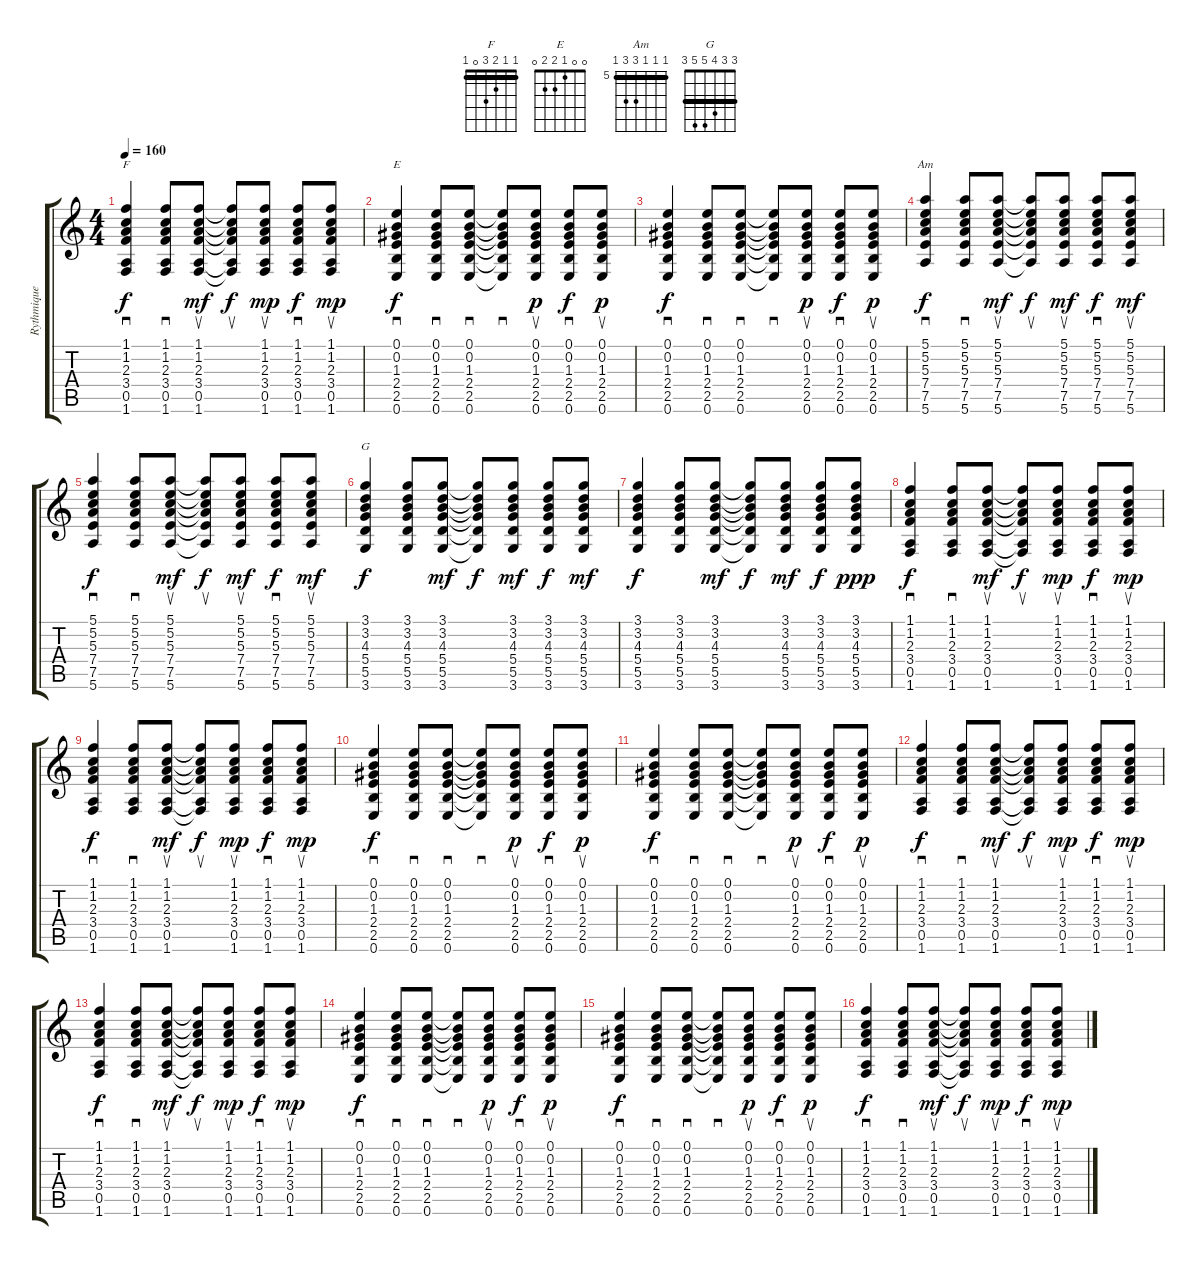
\track ("Rythmique" "Rythmique") {instrument acousticguitarsteel}
\staff {score tabs}
\tuning (E4 B3 G3 D3 A2 E2) {hide}
\chord ("F" 1 1 2 3 0 1) {barre 1}
\chord ("E" 0 0 1 2 2 0)
\chord ("Am" 5 5 5 7 7 5) {firstfret 5 barre 5}
\chord ("G" 3 3 4 5 5 3) {barre 3}
\ts (4 4)
\tempo 160
\clef g2
\ks c
(1.1 1.2 2.3 3.4 0.5 1.6).4{sd ch "F" dy f} (1.1 1.2 2.3 3.4 0.5 1.6).8{sd} (1.1 1.2 2.3 3.4 0.5 1.6).8{su dy mf} (1.1{t} 1.2{t} 2.3{t} 3.4{t} 0.5{t} 1.6{t}).8{su dy f} (1.1 1.2 2.3 3.4 0.5 1.6).8{su dy mp} (1.1 1.2 2.3 3.4 0.5 1.6).8{sd dy f} (1.1 1.2 2.3 3.4 0.5 1.6).8{su dy mp} |
(0.1 0.2 1.3 2.4 2.5 0.6).4{sd ch "E" dy f} (0.1 0.2 1.3 2.4 2.5 0.6).8{sd} (0.1 0.2 1.3 2.4 2.5 0.6).8{sd} (0.1{t} 0.2{t} 1.3{t} 2.4{t} 2.5{t} 0.6{t}).8{sd} (0.1 0.2 1.3 2.4 2.5 0.6).8{su dy p} (0.1 0.2 1.3 2.4 2.5 0.6).8{sd dy f} (0.1 0.2 1.3 2.4 2.5 0.6).8{su dy p} |
(0.1 0.2 1.3 2.4 2.5 0.6).4{sd dy f} (0.1 0.2 1.3 2.4 2.5 0.6).8{sd} (0.1 0.2 1.3 2.4 2.5 0.6).8{sd} (0.1{t} 0.2{t} 1.3{t} 2.4{t} 2.5{t} 0.6{t}).8{sd} (0.1 0.2 1.3 2.4 2.5 0.6).8{su dy p} (0.1 0.2 1.3 2.4 2.5 0.6).8{sd dy f} (0.1 0.2 1.3 2.4 2.5 0.6).8{su dy p} |
(5.1 5.2 5.3 7.4 7.5 5.6).4{sd ch "Am" dy f} (5.1 5.2 5.3 7.4 7.5 5.6).8{sd} (5.1 5.2 5.3 7.4 7.5 5.6).8{su dy mf} (5.1{t} 5.2{t} 5.3{t} 7.4{t} 7.5{t} 5.6{t}).8{su dy f} (5.1 5.2 5.3 7.4 7.5 5.6).8{su dy mf} (5.1 5.2 5.3 7.4 7.5 5.6).8{sd dy f} (5.1 5.2 5.3 7.4 7.5 5.6).8{su dy mf} |
(5.1 5.2 5.3 7.4 7.5 5.6).4{sd dy f} (5.1 5.2 5.3 7.4 7.5 5.6).8{sd} (5.1 5.2 5.3 7.4 7.5 5.6).8{su dy mf} (5.1{t} 5.2{t} 5.3{t} 7.4{t} 7.5{t} 5.6{t}).8{su dy f} (5.1 5.2 5.3 7.4 7.5 5.6).8{su dy mf} (5.1 5.2 5.3 7.4 7.5 5.6).8{sd dy f} (5.1 5.2 5.3 7.4 7.5 5.6).8{su dy mf} |
(3.1 3.2 4.3 5.4 5.5 3.6).4{ch "G" dy f} (3.1 3.2 4.3 5.4 5.5 3.6).8 (3.1 3.2 4.3 5.4 5.5 3.6).8{dy mf} (3.1{t} 3.2{t} 4.3{t} 5.4{t} 5.5{t} 3.6{t}).8{dy f} (3.1 3.2 4.3 5.4 5.5 3.6).8{dy mf} (3.1 3.2 4.3 5.4 5.5 3.6).8{dy f} (3.1 3.2 4.3 5.4 5.5 3.6).8{dy mf} |
(3.1 3.2 4.3 5.4 5.5 3.6).4{dy f} (3.1 3.2 4.3 5.4 5.5 3.6).8 (3.1 3.2 4.3 5.4 5.5 3.6).8{dy mf} (3.1{t} 3.2{t} 4.3{t} 5.4{t} 5.5{t} 3.6{t}).8{dy f} (3.1 3.2 4.3 5.4 5.5 3.6).8{dy mf} (3.1 3.2 4.3 5.4 5.5 3.6).8{dy f} (3.1 3.2 4.3 5.4 5.5 3.6).8{dy ppp} |
(1.1 1.2 2.3 3.4 0.5 1.6).4{sd dy f} (1.1 1.2 2.3 3.4 0.5 1.6).8{sd} (1.1 1.2 2.3 3.4 0.5 1.6).8{su dy mf} (1.1{t} 1.2{t} 2.3{t} 3.4{t} 0.5{t} 1.6{t}).8{su dy f} (1.1 1.2 2.3 3.4 0.5 1.6).8{su dy mp} (1.1 1.2 2.3 3.4 0.5 1.6).8{sd dy f} (1.1 1.2 2.3 3.4 0.5 1.6).8{su dy mp} |
(1.1 1.2 2.3 3.4 0.5 1.6).4{sd dy f} (1.1 1.2 2.3 3.4 0.5 1.6).8{sd} (1.1 1.2 2.3 3.4 0.5 1.6).8{su dy mf} (1.1{t} 1.2{t} 2.3{t} 3.4{t} 0.5{t} 1.6{t}).8{su dy f} (1.1 1.2 2.3 3.4 0.5 1.6).8{su dy mp} (1.1 1.2 2.3 3.4 0.5 1.6).8{sd dy f} (1.1 1.2 2.3 3.4 0.5 1.6).8{su dy mp} |
(0.1 0.2 1.3 2.4 2.5 0.6).4{sd dy f} (0.1 0.2 1.3 2.4 2.5 0.6).8{sd} (0.1 0.2 1.3 2.4 2.5 0.6).8{sd} (0.1{t} 0.2{t} 1.3{t} 2.4{t} 2.5{t} 0.6{t}).8{sd} (0.1 0.2 1.3 2.4 2.5 0.6).8{su dy p} (0.1 0.2 1.3 2.4 2.5 0.6).8{sd dy f} (0.1 0.2 1.3 2.4 2.5 0.6).8{su dy p} |
(0.1 0.2 1.3 2.4 2.5 0.6).4{sd dy f} (0.1 0.2 1.3 2.4 2.5 0.6).8{sd} (0.1 0.2 1.3 2.4 2.5 0.6).8{sd} (0.1{t} 0.2{t} 1.3{t} 2.4{t} 2.5{t} 0.6{t}).8{sd} (0.1 0.2 1.3 2.4 2.5 0.6).8{su dy p} (0.1 0.2 1.3 2.4 2.5 0.6).8{sd dy f} (0.1 0.2 1.3 2.4 2.5 0.6).8{su dy p} |
(1.1 1.2 2.3 3.4 0.5 1.6).4{sd dy f} (1.1 1.2 2.3 3.4 0.5 1.6).8{sd} (1.1 1.2 2.3 3.4 0.5 1.6).8{su dy mf} (1.1{t} 1.2{t} 2.3{t} 3.4{t} 0.5{t} 1.6{t}).8{su dy f} (1.1 1.2 2.3 3.4 0.5 1.6).8{su dy mp} (1.1 1.2 2.3 3.4 0.5 1.6).8{sd dy f} (1.1 1.2 2.3 3.4 0.5 1.6).8{su dy mp} |
(1.1 1.2 2.3 3.4 0.5 1.6).4{sd dy f} (1.1 1.2 2.3 3.4 0.5 1.6).8{sd} (1.1 1.2 2.3 3.4 0.5 1.6).8{su dy mf} (1.1{t} 1.2{t} 2.3{t} 3.4{t} 0.5{t} 1.6{t}).8{su dy f} (1.1 1.2 2.3 3.4 0.5 1.6).8{su dy mp} (1.1 1.2 2.3 3.4 0.5 1.6).8{sd dy f} (1.1 1.2 2.3 3.4 0.5 1.6).8{su dy mp} |
(0.1 0.2 1.3 2.4 2.5 0.6).4{sd dy f} (0.1 0.2 1.3 2.4 2.5 0.6).8{sd} (0.1 0.2 1.3 2.4 2.5 0.6).8{sd} (0.1{t} 0.2{t} 1.3{t} 2.4{t} 2.5{t} 0.6{t}).8{sd} (0.1 0.2 1.3 2.4 2.5 0.6).8{su dy p} (0.1 0.2 1.3 2.4 2.5 0.6).8{sd dy f} (0.1 0.2 1.3 2.4 2.5 0.6).8{su dy p} |
(0.1 0.2 1.3 2.4 2.5 0.6).4{sd dy f} (0.1 0.2 1.3 2.4 2.5 0.6).8{sd} (0.1 0.2 1.3 2.4 2.5 0.6).8{sd} (0.1{t} 0.2{t} 1.3{t} 2.4{t} 2.5{t} 0.6{t}).8{sd} (0.1 0.2 1.3 2.4 2.5 0.6).8{su dy p} (0.1 0.2 1.3 2.4 2.5 0.6).8{sd dy f} (0.1 0.2 1.3 2.4 2.5 0.6).8{su dy p} |
(1.1 1.2 2.3 3.4 0.5 1.6).4{sd dy f} (1.1 1.2 2.3 3.4 0.5 1.6).8{sd} (1.1 1.2 2.3 3.4 0.5 1.6).8{su dy mf} (1.1{t} 1.2{t} 2.3{t} 3.4{t} 0.5{t} 1.6{t}).8{su dy f} (1.1 1.2 2.3 3.4 0.5 1.6).8{su dy mp} (1.1 1.2 2.3 3.4 0.5 1.6).8{sd dy f} (1.1 1.2 2.3 3.4 0.5 1.6).8{su dy mp}
